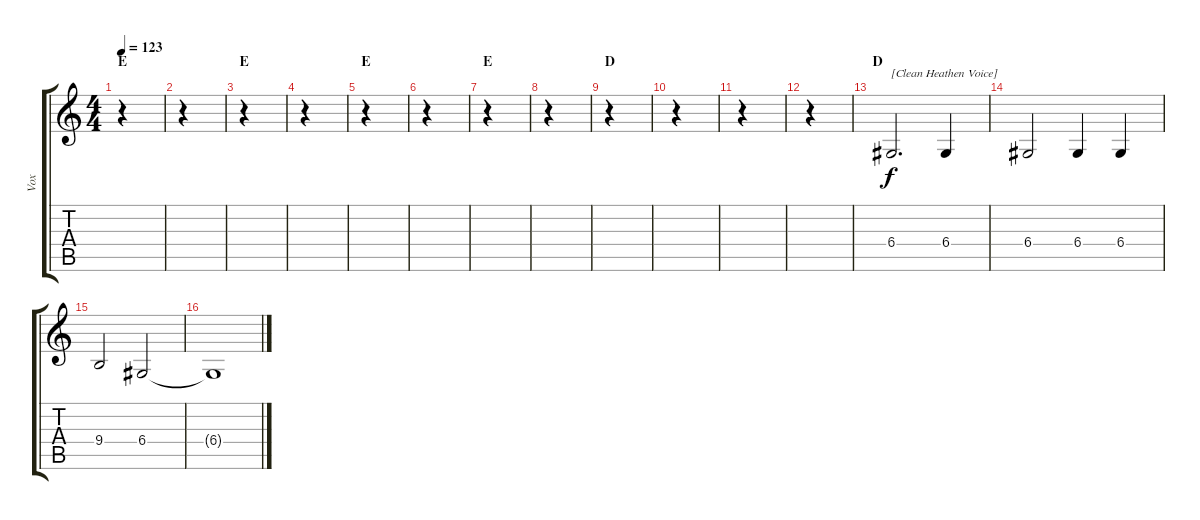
\track ("Vox" "Vox") {instrument oboe}
\staff {score tabs}
\tuning (E4 B3 G3 D3 A2 E2) {hide}
\ts (4 4)
\section ("" "E")
\tempo 123
\clef g2
\ks c
r.4{dy f} |
r.4 |
\section ("" "E")
r.4 |
r.4 |
\section ("" "E")
r.4 |
r.4 |
\section ("" "E")
r.4 |
r.4 |
\section ("" "D")
r.4 |
r.4 |
r.4 |
r.4 |
\section ("" "D")
6.4.2{d txt "[Clean Heathen Voice]"} 6.4.4 |
6.4.2 6.4.4 6.4.4 |
9.4.2 6.4.2 |
6.4{t}.1
